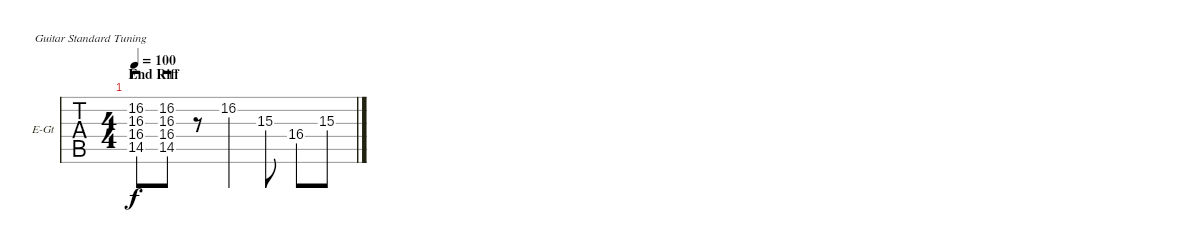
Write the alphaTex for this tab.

\bracketExtendMode groupsimilarinstruments
\firstSystemTrackNameOrientation horizontal
\otherSystemsTrackNameOrientation horizontal
\track ("Albert" "E-Gt") {instrument electricguitarclean}
\staff {tabs}
\tuning (E4 B3 G3 D3 A2 E2)
\ts (4 4)
\section ("" "End Riff")
\tempo 100
\clef g2
\ks c
(16.2 16.3 16.4 14.5).8{sd dy f} (16.2 16.3 16.4 14.5).8{sd} r.8 16.2.4 15.3.8 16.4.8 15.3.8
